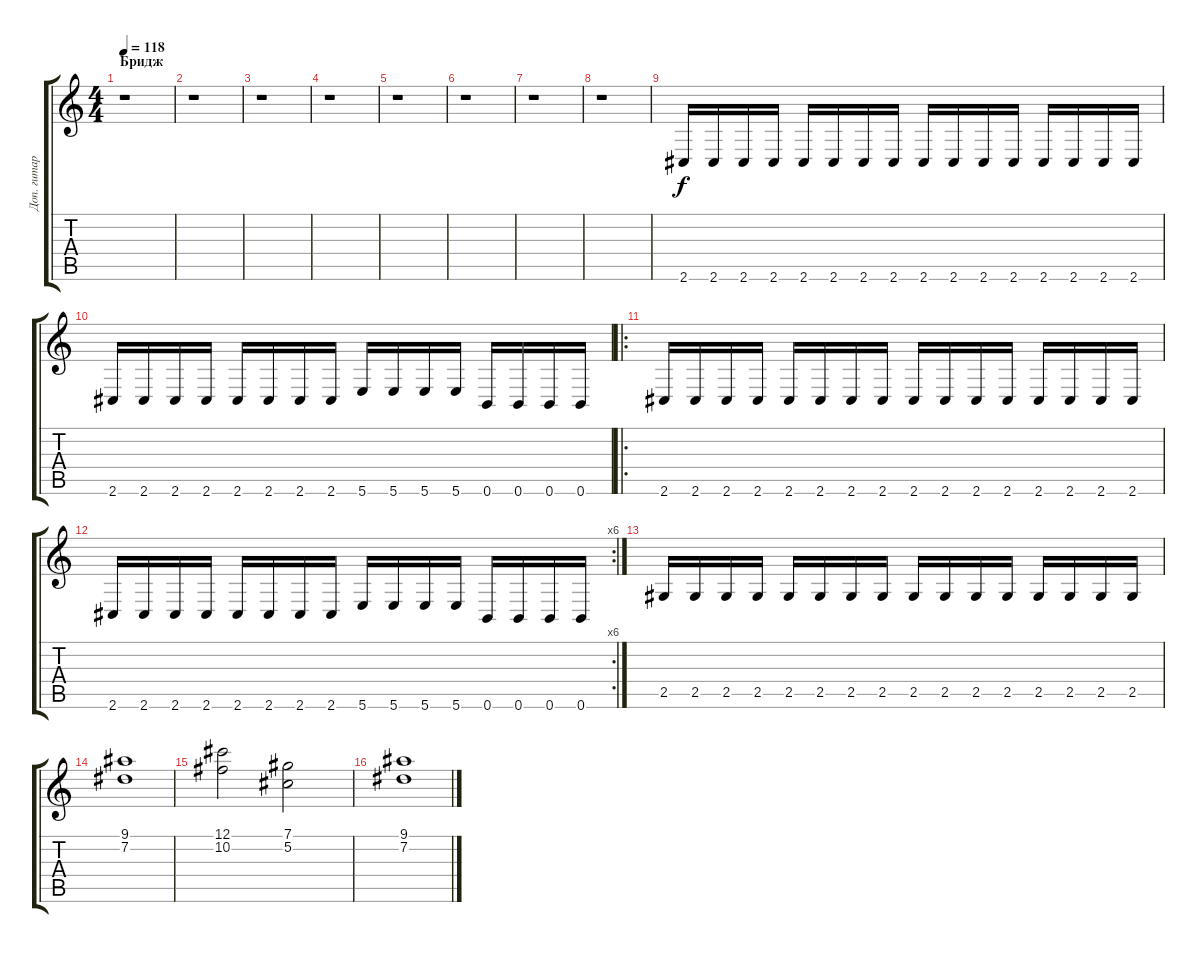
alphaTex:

\track ("Доп. гитара" "Доп. гитар") {instrument overdrivenguitar}
\staff {score tabs}
\tuning (Db4 Ab3 E3 B2 Gb2 B1) {hide}
\ts (4 4)
\section ("" "Бридж")
\tempo 118
\clef g2
\ks c
r.1{dy f} |
r.1 |
r.1 |
r.1 |
r.1 |
r.1 |
r.1 |
r.1 |
2.6.16{instrument electricguitarmuted} 2.6.16 2.6.16 2.6.16 2.6.16 2.6.16 2.6.16 2.6.16 2.6.16 2.6.16 2.6.16 2.6.16 2.6.16 2.6.16 2.6.16 2.6.16 |
2.6.16 2.6.16 2.6.16 2.6.16 2.6.16 2.6.16 2.6.16 2.6.16 5.6.16 5.6.16 5.6.16 5.6.16 0.6.16 0.6.16 0.6.16 0.6.16 |
\ro
2.6.16 2.6.16 2.6.16 2.6.16 2.6.16 2.6.16 2.6.16 2.6.16 2.6.16 2.6.16 2.6.16 2.6.16 2.6.16 2.6.16 2.6.16 2.6.16 |
\rc 6
2.6.16 2.6.16 2.6.16 2.6.16 2.6.16 2.6.16 2.6.16 2.6.16 5.6.16 5.6.16 5.6.16 5.6.16 0.6.16 0.6.16 0.6.16 0.6.16 |
2.5.16 2.5.16 2.5.16 2.5.16 2.5.16 2.5.16 2.5.16 2.5.16 2.5.16 2.5.16 2.5.16 2.5.16 2.5.16 2.5.16 2.5.16 2.5.16 |
(9.1 7.2).1{volume 7 instrument overdrivenguitar} |
(12.1 10.2).2 (7.1 5.2).2 |
(9.1 7.2).1
